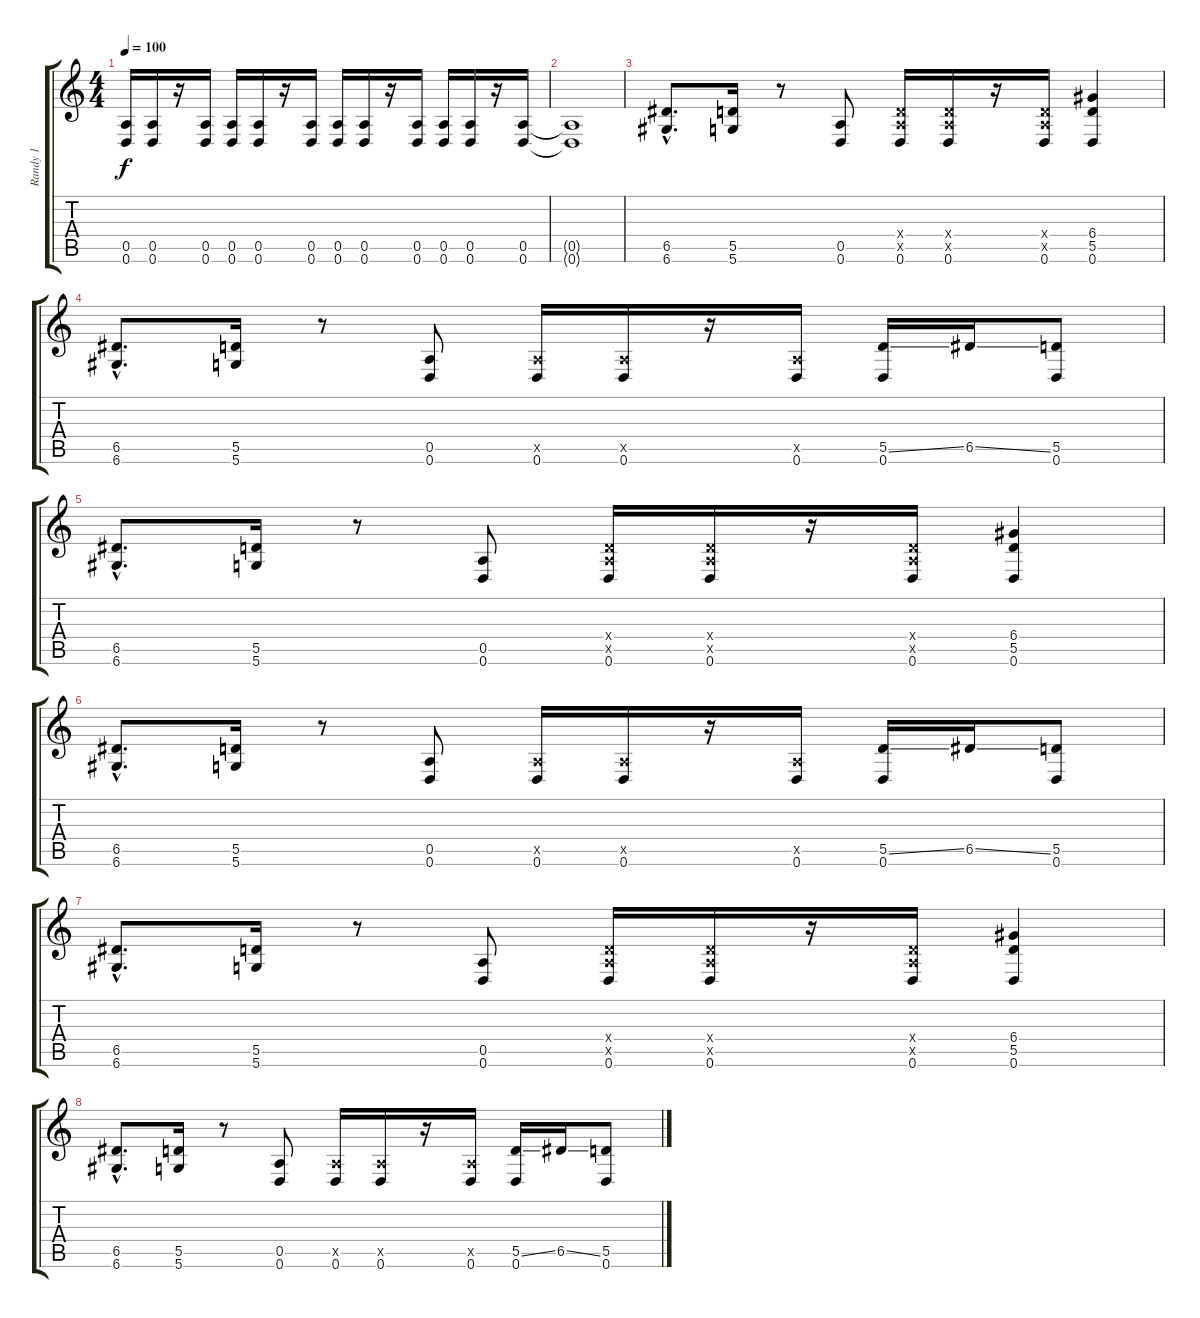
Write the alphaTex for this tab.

\track ("Randy 1" "Randy 1") {instrument distortionguitar}
\staff {score tabs}
\tuning (E4 B3 G3 D3 A2 D2) {hide}
\ts (4 4)
\tempo 100
\clef g2
\ks c
(0.5 0.6).16{dy f volume 13} (0.5 0.6).16 r.16 (0.5 0.6).16 (0.5 0.6).16 (0.5 0.6).16 r.16 (0.5 0.6).16 (0.5 0.6).16 (0.5 0.6).16 r.16 (0.5 0.6).16 (0.5 0.6).16 (0.5 0.6).16 r.16 (0.5 0.6).16 |
(0.5{t} 0.6{t}).1{volume 11} |
(6.5{hac} 6.6{hac}).8{d} (5.5 5.6).16 r.8 (0.5 0.6).8 (0.4{x} 0.5{x} 0.6).16 (0.4{x} 0.5{x} 0.6).16 r.16 (0.4{x} 0.5{x} 0.6).16 (6.4 5.5 0.6).4 |
(6.5{hac} 6.6{hac}).8{d} (5.5 5.6).16 r.8 (0.5 0.6).8 (0.5{x} 0.6).16 (0.5{x} 0.6).16 r.16 (0.5{x} 0.6).16 (5.5{ss} 0.6).16 6.5{ss}.16 (5.5 0.6).8 |
(6.5{hac} 6.6{hac}).8{d} (5.5 5.6).16 r.8 (0.5 0.6).8 (0.4{x} 0.5{x} 0.6).16 (0.4{x} 0.5{x} 0.6).16 r.16 (0.4{x} 0.5{x} 0.6).16 (6.4 5.5 0.6).4 |
(6.5{hac} 6.6{hac}).8{d} (5.5 5.6).16 r.8 (0.5 0.6).8 (0.5{x} 0.6).16 (0.5{x} 0.6).16 r.16 (0.5{x} 0.6).16 (5.5{ss} 0.6).16 6.5{ss}.16 (5.5 0.6).8 |
(6.5{hac} 6.6{hac}).8{d} (5.5 5.6).16 r.8 (0.5 0.6).8 (0.4{x} 0.5{x} 0.6).16 (0.4{x} 0.5{x} 0.6).16 r.16 (0.4{x} 0.5{x} 0.6).16 (6.4 5.5 0.6).4 |
(6.5{hac} 6.6{hac}).8{d} (5.5 5.6).16 r.8 (0.5 0.6).8 (0.5{x} 0.6).16 (0.5{x} 0.6).16 r.16 (0.5{x} 0.6).16 (5.5{ss} 0.6).16 6.5{ss}.16 (5.5 0.6).8
